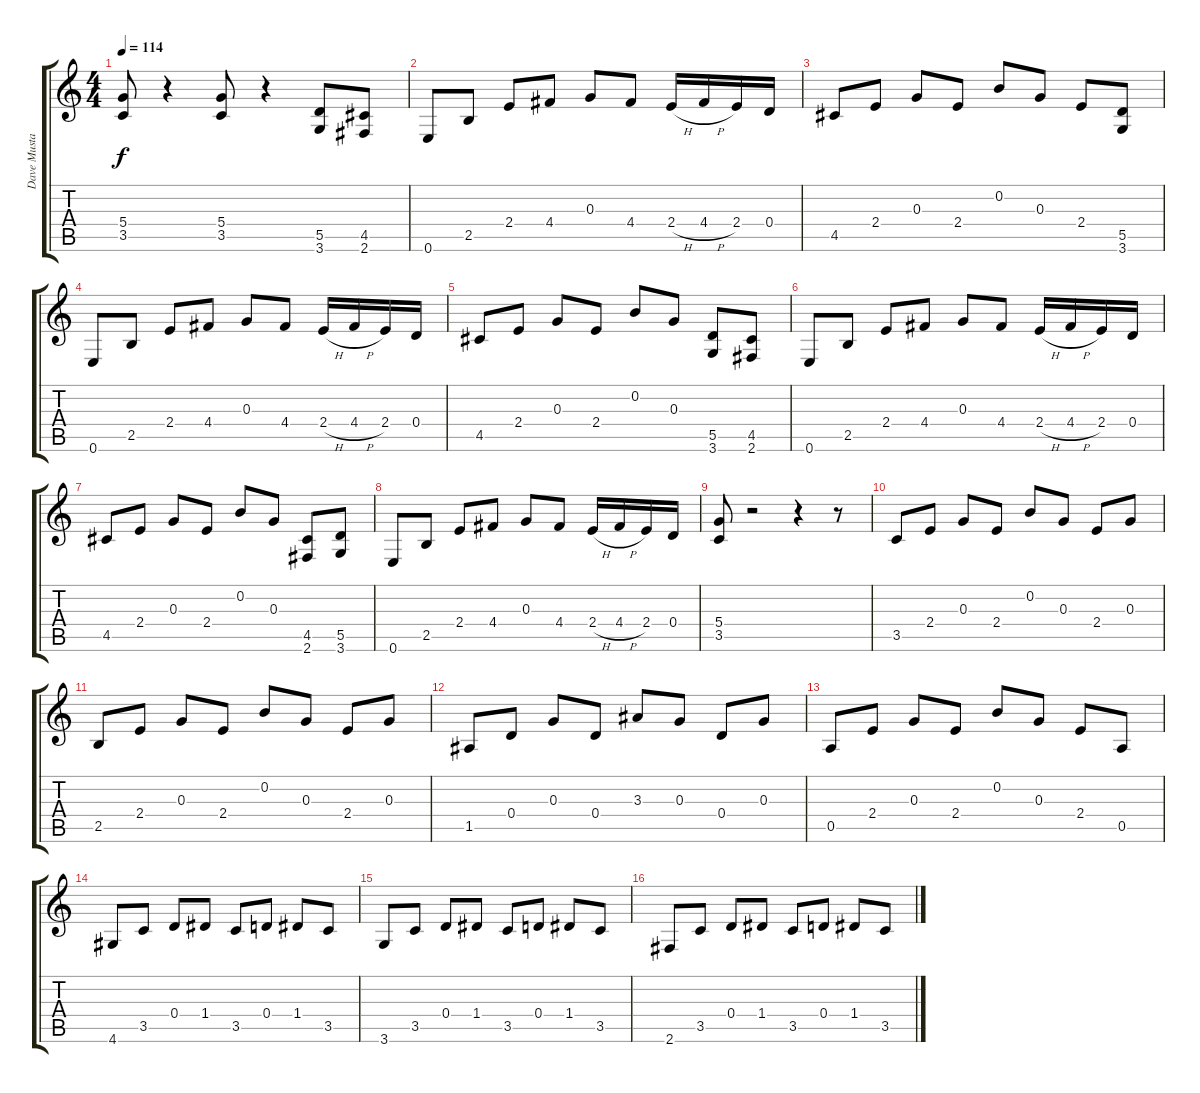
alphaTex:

\track ("Dave Mustaine Rythm" "Dave Musta") {instrument distortionguitar}
\staff {score tabs}
\tuning (E4 B3 G3 D3 A2 E2) {hide}
\ts (4 4)
\tempo 114
\clef g2
\ks c
(5.4 3.5).8{dy f} r.4 (5.4 3.5).8 r.4 (5.5 3.6).8 (4.5 2.6).8 |
0.6.8 2.5.8 2.4.8 4.4.8 0.3.8 4.4.8 2.4{h}.16 4.4{h}.16 2.4.16 0.4.16 |
4.5.8 2.4.8 0.3.8 2.4.8 0.2.8 0.3.8 2.4.8 (5.5 3.6).8 |
0.6.8 2.5.8 2.4.8 4.4.8 0.3.8 4.4.8 2.4{h}.16 4.4{h}.16 2.4.16 0.4.16 |
4.5.8 2.4.8 0.3.8 2.4.8 0.2.8 0.3.8 (5.5 3.6).8 (4.5 2.6).8 |
0.6.8 2.5.8 2.4.8 4.4.8 0.3.8 4.4.8 2.4{h}.16 4.4{h}.16 2.4.16 0.4.16 |
4.5.8 2.4.8 0.3.8 2.4.8 0.2.8 0.3.8 (4.5 2.6).8 (5.5 3.6).8 |
0.6.8 2.5.8 2.4.8 4.4.8 0.3.8 4.4.8 2.4{h}.16 4.4{h}.16 2.4.16 0.4.16 |
(5.4 3.5).8 r.2 r.4 r.8 |
3.5.8 2.4.8 0.3.8 2.4.8 0.2.8 0.3.8 2.4.8 0.3.8 |
2.5.8 2.4.8 0.3.8 2.4.8 0.2.8 0.3.8 2.4.8 0.3.8 |
1.5.8 0.4.8 0.3.8 0.4.8 3.3.8 0.3.8 0.4.8 0.3.8 |
0.5.8 2.4.8 0.3.8 2.4.8 0.2.8 0.3.8 2.4.8 0.5.8 |
4.6.8 3.5.8 0.4.8 1.4.8 3.5.8 0.4.8 1.4.8 3.5.8 |
3.6.8 3.5.8 0.4.8 1.4.8 3.5.8 0.4.8 1.4.8 3.5.8 |
2.6.8 3.5.8 0.4.8 1.4.8 3.5.8 0.4.8 1.4.8 3.5.8
